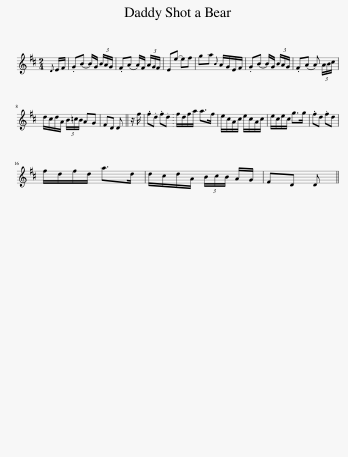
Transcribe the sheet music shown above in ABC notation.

X:1
L:1/8
M:2/4
I:linebreak $
K:D
V:1 treble
V:1
{D} E/F/ | .G(B B/)G/ (3B/A/G/ | .F(A A/)F/ (3A/G/F/ | E(e e)f | ga{B} A/G/E/F/ | %5
 .G(B B/)G/ (3B/A/G/ | .F(A A) (3A/B/c/ |$ d/c/d/A/ (3B/=c/B/ AG | FD D || z/ f/ | %10
 .f.d .f.d | f/d/f/a/ a>f | e/c/A/c/ e/c/A/c/ | e/c/e/c/ g>g | .fd .fd |$ %15
 f/d/f/d/ a>d | d/c/d/A/ (3B/c/B/ A/G/ | FD D || %18
